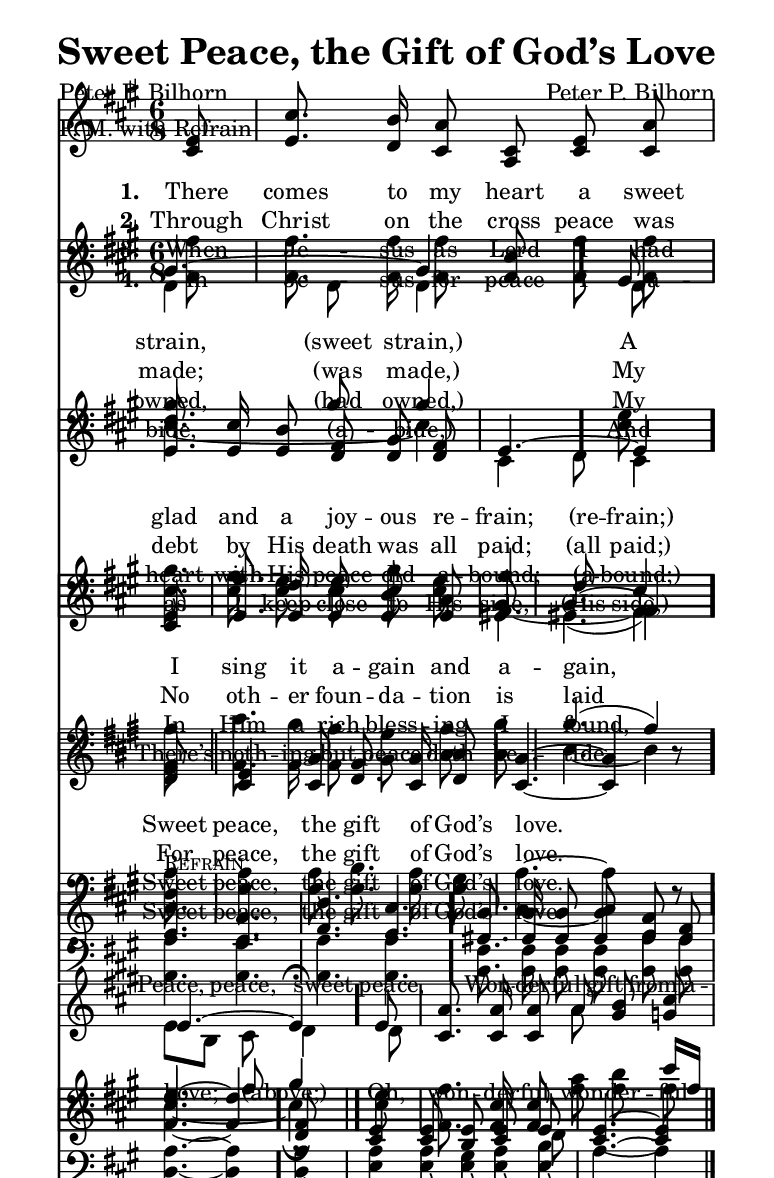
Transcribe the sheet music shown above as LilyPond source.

\include "common/global.ily"
\paper {
  \include "common/paper.ily"
  % expect two warnings about pages out of bounds
#(ly:expect-warning "number of pages is out of bounds")
#(ly:expect-warning "number of pages is out of bounds")
page-count = 1

}

\header{
  hymnnumber = "193"
  title = "Sweet Peace, the Gift of God’s Love"
  tunename = "Sweet Peace" % see https://hymnary.org/tune/sweet_peace_bilhorn
  meter = "P. M. with Refrain"
  poet = "Peter P. Bilhorn" % see https://hymnary.org/text/there_comes_to_my_heart_one_sweet_strain
  composer = "Peter P. Bilhorn" % see https://hymnary.org/tune/sweet_peace_bilhorn
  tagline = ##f
}

ta = { \tempo 8=120 }
tb = { \tempo 8=80 } % not half the normal tempo in this case (aesthetic)

global = {
  \include "common/overrides.ily"
  \override Staff.TimeSignature.style = #'numbered
  \time 6/8
  \override Score.MetronomeMark.transparent = ##t % hide all fermata changes too
  \ta
  \key a \major
  \partial 8
  \autoBeamOff
}

patternA = { c8 | c8. c16 c8 c c c | c4. c4 }
patternB = { c8 | c8. c16 c8 c c c | c4 c8 c4 }
patternC = { c8 | c4 c8 c8. c16 c8 | c4. c4 c8 }

notesSoprano = {
\global
\relative c' {

  e8 | cis'8. b16 a8 cis, e a | gis4. ~ gis4
  \changePitch \patternA { e | d' cis b fis gis fis | e ~ e }
  \changePitch \patternA { e | e' d cis b a gis | gis( fis) }
  \changePitch \patternC { fis | e a gis a b | a ~ a r }

  \break % checked in eogsized and letter versions
  << s^\markup { \small \caps "Refrain" }
  { cis4. a | d cis } >>
  b8. b16 b8 b a fis | e4.~ \tb e4 \fermata \ta
  \changePitch \patternA { e | a a a a b cis | d ~ d }
  fis,8 | e4 e8 e e e | e4. ~ e4

  \bar "|."

}
}

notesAlto = {
\global
\relative e' {

  \changePitch \patternB { cis | e d cis a cis cis | d d d }
  \changePitch \patternB { d | e e e d d d | cis d cis }
  \changePitch \patternA { cis | e e e e e eis | eis( fis) }
  \changePitch \patternC { d | cis cis d cis d | cis ~ cis r }

  e4. cis | fis e
  dis8. dis16 dis8 dis dis dis | e8[ b] cis d4
  \changePitch \patternA { d | cis cis cis a' gis g | fis ~ fis }
  d8 | cis4 cis8 b cis d | cis4. ~ cis4

}
}

notesTenor = {
\global
\relative a {

  \changePitch \patternB { a | a a a e a a | b b b }
  \changePitch \patternB { gis | b a gis gis b gis | a fis e }
  \changePitch \patternA { a | cis b a gis a b | b( a) }
  \changePitch \patternC { a | a a b a gis | a ~ a r }

  a4. a | a a
  fis8. fis16 fis8 fis b a | gis4 a8 b4
  gis8 | a8. e16 e8 cis' d e16[ a,] | a4. ~ a4
  a8 | a4 a8 gis a b | a4. ~ a4

}
}

notesBass = {
\global
\relative f, {

  \changePitch \patternA { a | a a a a a a | e' ~ e }
  \changePitch \patternA { e | e e e e e e | a, ~ a }
  \changePitch \patternA { a | a a a b cis cis | d ~ d }
  \changePitch \patternC { d | e e e e e | a, ~ a r }

  a4. a | a a
  b8. b16 b8 b b b | e4. ~ e4_\fermata
  \changePitch \patternA { e | a, a a a' a a | d, ~ d }
  d8 | e4 e8 e e e | a,4. ~ a4

}
}

Refrain = \lyricmode {

Peace, peace, sweet peace, \bar "."
Won -- der -- ful gift from a -- bove; %{HIDE>%} (a -- bove;) %{<HIDE%} \bar "."
Oh, won -- der -- ful, won -- der -- ful peace, \bar "."
Sweet peace, the gift of God’s love! \bar "."

}

wordsA = \lyricmode {
\set stanza = "1."

There comes to my heart a sweet strain, %{HIDE>%} (sweet strain,) %{<HIDE%} \bar "."
A glad and a joy -- ous re -- frain; %{HIDE>%} (re -- frain;) %{<HIDE%} \bar "."
I sing it a -- gain and a -- gain, \bar "."
Sweet peace, the gift of God’s love. \bar "."

}

wordsB = \lyricmode {
\set stanza = "2."

Through Christ on the cross peace was made; %{HIDE>%} (was made,) %{<HIDE%}
My debt by His death was all paid; %{HIDE>%} (all paid;) %{<HIDE%}
No oth -- er foun -- da -- tion is laid
For peace, the gift of God’s love.

\Refrain

}

wordsC = \lyricmode {
\set stanza = "3."

When Je -- sus as Lord I had owned, %{HIDE>%} (had owned,) %{<HIDE%}
My heart with His peace did a -- bound; %{HIDE>%} (a -- bound;) %{<HIDE%}
In Him a rich bless -- ing I found,
Sweet peace, the gift of God’s love.

}

wordsD = \lyricmode {
\set stanza = "4."

In Je -- sus for peace I a -- bide, %{HIDE>%} (a -- bide,) %{<HIDE%}
And as I keep close to His side, %{HIDE>%} (His side,) %{<HIDE%}
There’s noth -- ing but peace doth be -- tide,
Sweet peace, the gift of God’s love.

}

\score {
  \context ChoirStaff <<
    \context Staff = upper <<
      \set Staff.autoBeaming = ##f
      \set ChoirStaff.systemStartDelimiter = #'SystemStartBar
      \set ChoirStaff.printPartCombineTexts = ##f
      \partcombine #'(2 . 11) \notesSoprano \notesAlto
      \context NullVoice = altos { \voiceTwo << \notesAlto >> }
      \context Lyrics = one   \lyricsto altos \wordsA
      \context Lyrics = two   \lyricsto altos \wordsB
      \context Lyrics = three \lyricsto altos \wordsC
      \context Lyrics = four  \lyricsto altos \wordsD
    >>
    \context Staff = men <<
      \set Staff.autoBeaming = ##f
      \clef bass
      \set ChoirStaff.printPartCombineTexts = ##f
      \partcombine #'(2 . 11) \notesTenor \notesBass
    >>
  >>
  \layout {
    \include "common/layout.ily"
  }
  #(cond ((ly:get-option 'eog-midi-permitted) #{ \midi{
    \include "common/midi.ily"
  } #}))
}

\version "2.19.49"  % necessary for upgrading to future LilyPond versions.

% vi:set et ts=2 sw=2 ai nocindent syntax=lilypond:
